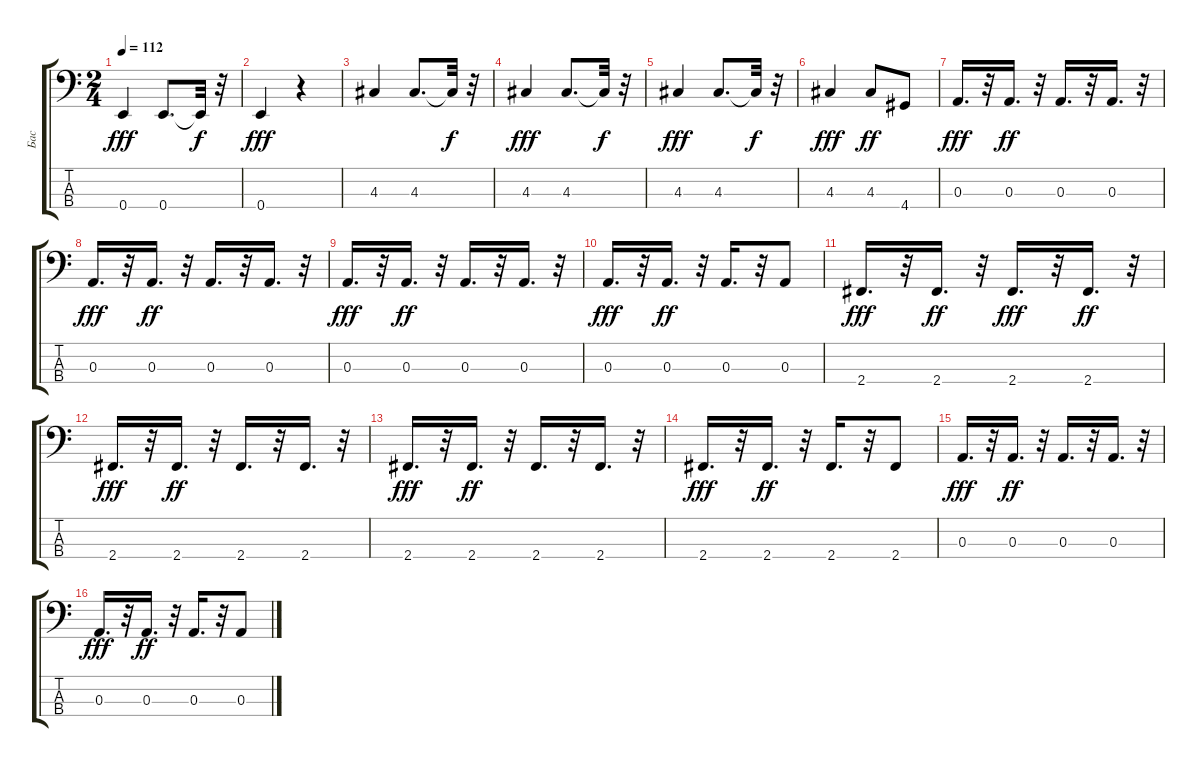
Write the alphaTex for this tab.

\track ("Бас" "Бас") {instrument electricbassfinger}
\staff {score tabs}
\tuning (G2 D2 A1 E1) {hide}
\ts (2 4)
\tempo 112
\clef f4
\ks c
0.4.4{dy fff} 0.4.8{d} 0.4{t}.32{dy f} r.32 |
0.4.4{dy fff} r.4 |
4.3.4{volume 14} 4.3.8{d} 4.3{t}.32{dy f} r.32 |
4.3.4{dy fff} 4.3.8{d} 4.3{t}.32{dy f} r.32 |
4.3.4{dy fff} 4.3.8{d} 4.3{t}.32{dy f} r.32 |
4.3.4{dy fff} 4.3.8{dy ff} 4.4.8 |
0.3.16{d dy fff} r.32 0.3.16{d dy ff} r.32 0.3.16{d} r.32 0.3.16{d} r.32 |
0.3.16{d dy fff} r.32 0.3.16{d dy ff} r.32 0.3.16{d} r.32 0.3.16{d} r.32 |
0.3.16{d dy fff} r.32 0.3.16{d dy ff} r.32 0.3.16{d} r.32 0.3.16{d} r.32 |
0.3.16{d dy fff} r.32 0.3.16{d dy ff} r.32 0.3.16{d} r.32 0.3.8 |
2.4.16{d dy fff} r.32 2.4.16{d dy ff} r.32 2.4.16{d dy fff} r.32 2.4.16{d dy ff} r.32 |
2.4.16{d dy fff} r.32 2.4.16{d dy ff} r.32 2.4.16{d} r.32 2.4.16{d} r.32 |
2.4.16{d dy fff} r.32 2.4.16{d dy ff} r.32 2.4.16{d} r.32 2.4.16{d} r.32 |
2.4.16{d dy fff} r.32 2.4.16{d dy ff} r.32 2.4.16{d} r.32 2.4.8 |
0.3.16{d dy fff} r.32 0.3.16{d dy ff} r.32 0.3.16{d} r.32 0.3.16{d} r.32 |
0.3.16{d dy fff} r.32 0.3.16{d dy ff} r.32 0.3.16{d} r.32 0.3.8
